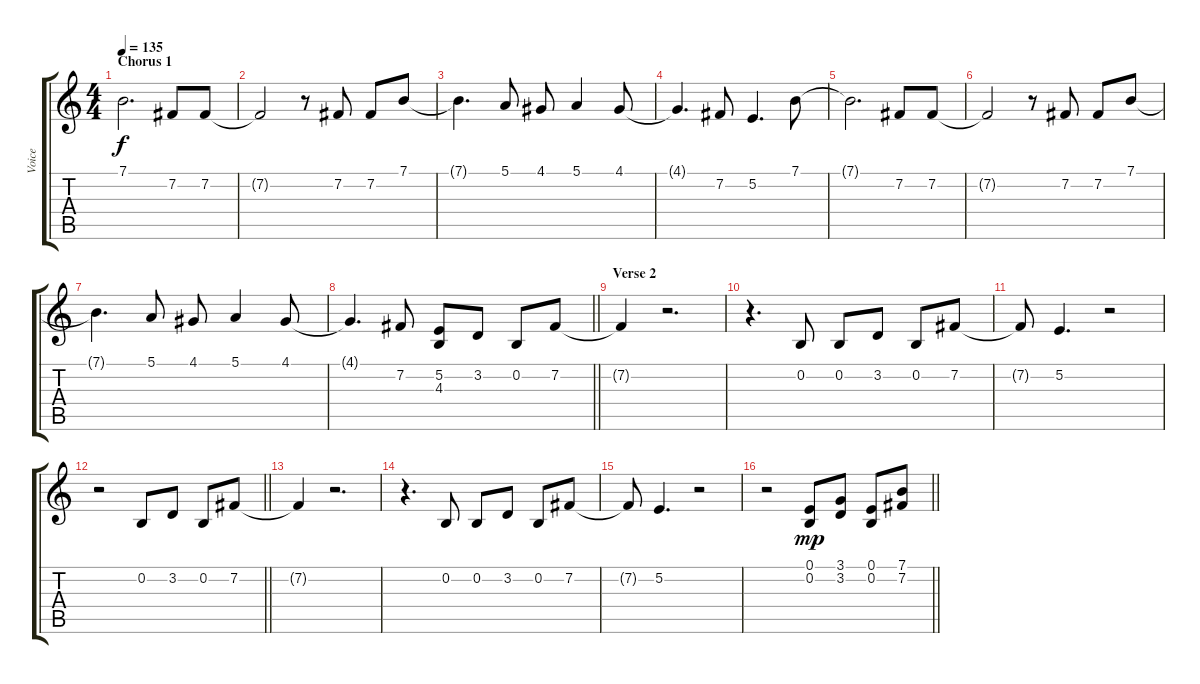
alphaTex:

\track ("Voice" "Voice") {instrument lead6voice}
\staff {score tabs}
\tuning (E4 B3 G3 D3 A2 E2) {hide}
\ts (4 4)
\section ("" "Chorus 1")
\tempo 135
\clef g2
\ks c
7.1{t}.2{d dy f} 7.2.8 7.2.8 |
7.2{t}.2 r.8 7.2.8 7.2.8 7.1.8 |
7.1{t}.4{d} 5.1.8 4.1.8 5.1.4 4.1.8 |
4.1{t}.4{d} 7.2.8 5.2.4{d} 7.1.8 |
7.1{t}.2{d} 7.2.8 7.2.8 |
7.2{t}.2 r.8 7.2.8 7.2.8 7.1.8 |
7.1{t}.4{d} 5.1.8 4.1.8 5.1.4 4.1.8 |
\barLineRight lightlight
4.1{t}.4{d} 7.2.8 (5.2 4.3).8 3.2.8 0.2.8 7.2.8 |
\section ("" "Verse 2")
7.2{t}.4 r.2{d} |
r.4{d} 0.2.8 0.2.8 3.2.8 0.2.8 7.2.8 |
7.2{t}.8 5.2.4{d} r.2 |
\barLineRight lightlight
r.2 0.2.8 3.2.8 0.2.8 7.2.8 |
7.2{t}.4 r.2{d} |
r.4{d} 0.2.8 0.2.8 3.2.8 0.2.8 7.2.8 |
7.2{t}.8 5.2.4{d} r.2 |
\barLineRight lightlight
r.2 (0.1 0.2).8{dy mp} (3.1 3.2).8 (0.1 0.2).8 (7.1 7.2).8
